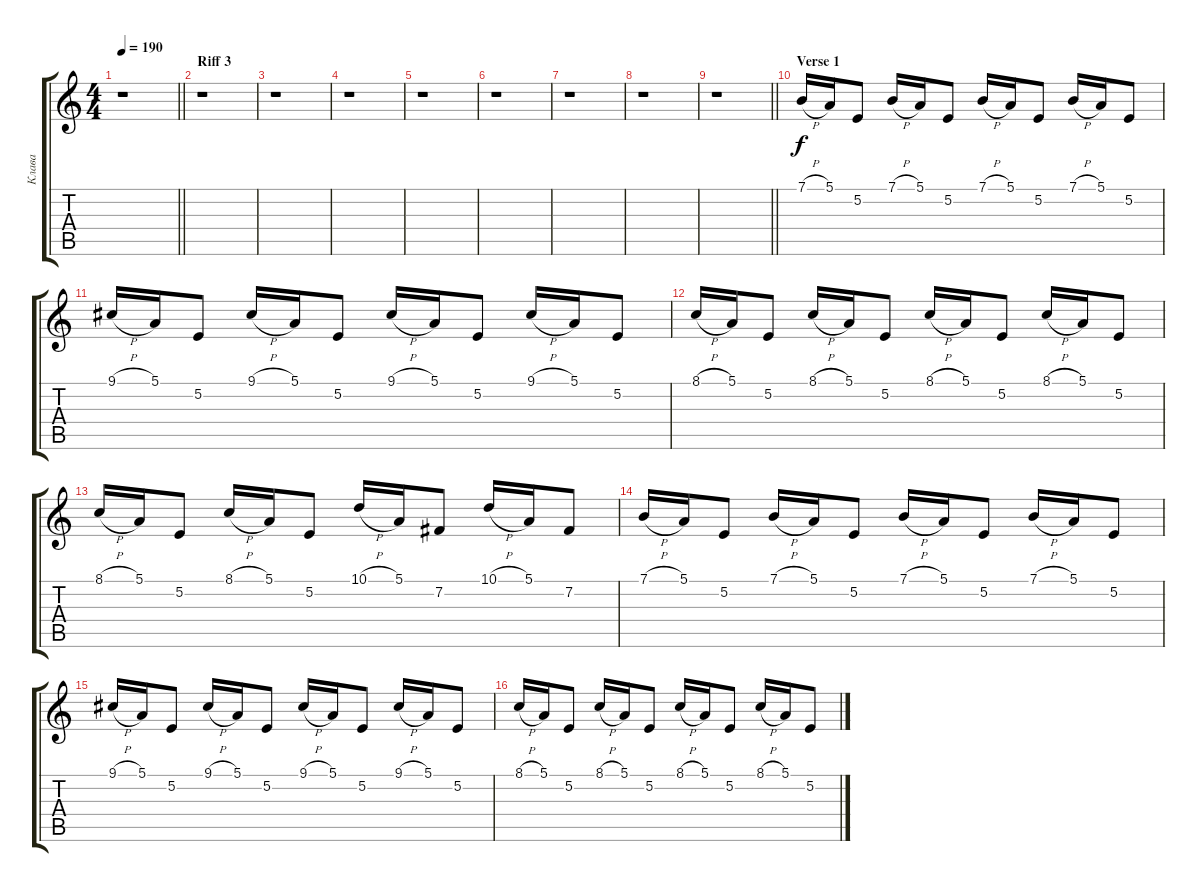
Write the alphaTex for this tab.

\track ("Клава" "Клава") {instrument electricpiano2}
\staff {score tabs}
\tuning (E4 B3 G3 D3 A2 E2) {hide}
\ts (4 4)
\tempo 190
\clef g2
\barLineRight lightlight
\ks c
r.1{dy f} |
\section ("" "Riff 3")
r.1 |
r.1 |
r.1 |
r.1 |
r.1 |
r.1 |
r.1 |
\barLineRight lightlight
r.1 |
\section ("" "Verse 1")
7.1{h}.16 5.1.16 5.2.8 7.1{h}.16 5.1.16 5.2.8 7.1{h}.16 5.1.16 5.2.8 7.1{h}.16 5.1.16 5.2.8 |
9.1{h}.16 5.1.16 5.2.8 9.1{h}.16 5.1.16 5.2.8 9.1{h}.16 5.1.16 5.2.8 9.1{h}.16 5.1.16 5.2.8 |
8.1{h}.16 5.1.16 5.2.8 8.1{h}.16 5.1.16 5.2.8 8.1{h}.16 5.1.16 5.2.8 8.1{h}.16 5.1.16 5.2.8 |
8.1{h}.16 5.1.16 5.2.8 8.1{h}.16 5.1.16 5.2.8 10.1{h}.16 5.1.16 7.2.8 10.1{h}.16 5.1.16 7.2.8 |
7.1{h}.16 5.1.16 5.2.8 7.1{h}.16 5.1.16 5.2.8 7.1{h}.16 5.1.16 5.2.8 7.1{h}.16 5.1.16 5.2.8 |
9.1{h}.16 5.1.16 5.2.8 9.1{h}.16 5.1.16 5.2.8 9.1{h}.16 5.1.16 5.2.8 9.1{h}.16 5.1.16 5.2.8 |
8.1{h}.16 5.1.16 5.2.8 8.1{h}.16 5.1.16 5.2.8 8.1{h}.16 5.1.16 5.2.8 8.1{h}.16 5.1.16 5.2.8
